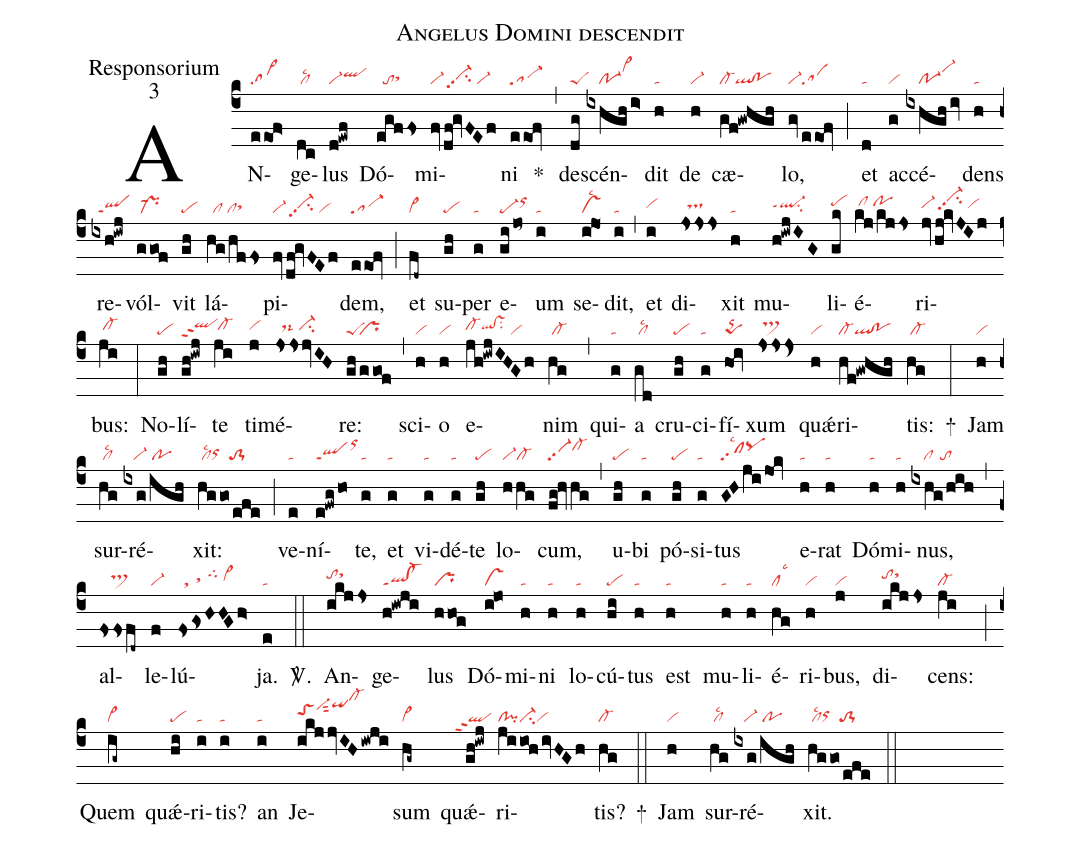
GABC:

name:Angelus Domini descendit;
office-part:Responsorium;
mode:3;
nabc-lines:1;
%%
(c4)
AN(eeof>|sa>)ge(dc|/cllsc2)lus(d!ewf|vi-qlhi)
Dó(egffs|//tosthh)mi(fv|vi-|df!gvFEf|/vi-hhpp2su2/vi-)ni(eeof|sa-) *(,)
de(dg|peS)scén(ixhgh/i>|////po-1vi>hk)dit(h|ta) de(h|vi-) cæ(gf!gwhgh|cl-ql!po)lo,(gveeof|vi-sa) (;)
et(d|ta) ac(g|vi)cé(ixhgh/iv|////po-1vi-hk)dens(h|ta)
re(ixh!iwj|//qlppt1)vól(ggo!f|/pr-)vit(gh|pe) lá(hg/hffs|//cl/clsthh)pi(fv|vi-|df!gvFEf|/vi-hhpp2su2/vi)dem,(eeof|sa-) (;)
et(fd~|cl~) su(gh|pe)per(g|ta) e(gi/jo~|pe-orhj)um(i|ta) se(i!jo1|vslsc2)dit,(i|ta) (,)
et(i|vihh) di(jsss|//tshh)xit(h|ta)
mu(h!iwjIG|ql-hhppt1su2)li(gk|pehi)é(kj/kjjs|/clhi/pohi)ri(jv|vi-hh|hj!kvJIj|/vi-hkpp2su2/vihh)bus:(ji|/cl-hh) (:)
No(gh|pe)lí(gh!iwj|qlhippt2)te(ji|/cl-hh) ti(j|vihh)mé(jssjvIH|//ds-hh/ci-hh)re:(gh/ggo!f|peS``pr) (,)
sci(h|vi)o(h|vi) e(jh!iwjIHGh|cl-hhqlhh!vshhsu2/vi)nim(hg|/cl-) (,)
qui(g|ta)a(gd|/cllsc2) cru(gh|pe)ci(g|ta)fí(hOi|pqS)xum(jsss>|//ts>hi) qu<sp>'ae</sp>(h|vi)ri(hf!gwhgh|cl-ql!po)tis:(hg|/cl-) +(:)
Jam(h|vi) sur(hg|/cllsc2)ré(ixg/igh|///vi-/po)xit:(hggo/efe|/cllsc2orhh//to-1) (;)
ve(e|ta)ní(e!fwg/ho|qlppt1orhl)te,(g|ta) et(g|ta) vi(g|ta)dé(g|ta)te(gh|pe) lo(hhg|vi-cl-)cum,(fg!hvhg|vi-pp2cl-hj) (,)
u(gh|pe)bi(g|ta) pó(gh|pe)si(g|ta)tus(GHjijoOk|sflsc2pqhj) e(h|ta)rat(h|ta) Dó(h|ta)mi(h|ta)nus,(ixhg/hih|////cl//to) (,)
al(fssfd~|////ts>hh)le(f|vi-)lú(fsgsHHGh>|//st//sthh//tghj/vi>hh)ja.(e|ta) <sp>V/</sp>.(::)
An(ikjjs|tohisthj)ge(h!iwji|ql!cl-ppt1)lus(hho!g|pr) Dó(i!jo|vs)mi(h|ta)ni(h|ta) lo(h|ta)cú(hi|pe)tus(h|ta) est(h|ta) mu(h|ta)li(h|ta)é(hg|cllsc3)ri(h|vi)bus,(j|vi) di(ikjjs|tohisthj)cens:(ji|cl-) (;)
Quem(ig~|vi>) quǽ(hi|pe)ri(i|ta)tis?(i|ta) an(i|ta) Je(ikjjvIHiwji|toShivi-hksut2qihlcl-hp)sum(hg~|vi>) quǽ(gh!iwj|```qlppt2)ri(jiio!hivHGh|cl!pici-vi)tis?(hg|cl-) +(::)
Jam(h|vi) sur(hg|/cllsc2)ré(ixg/igh|///vi-/po)xit.(hggo/efe|/cllsc2orhh//to-1) (::)
